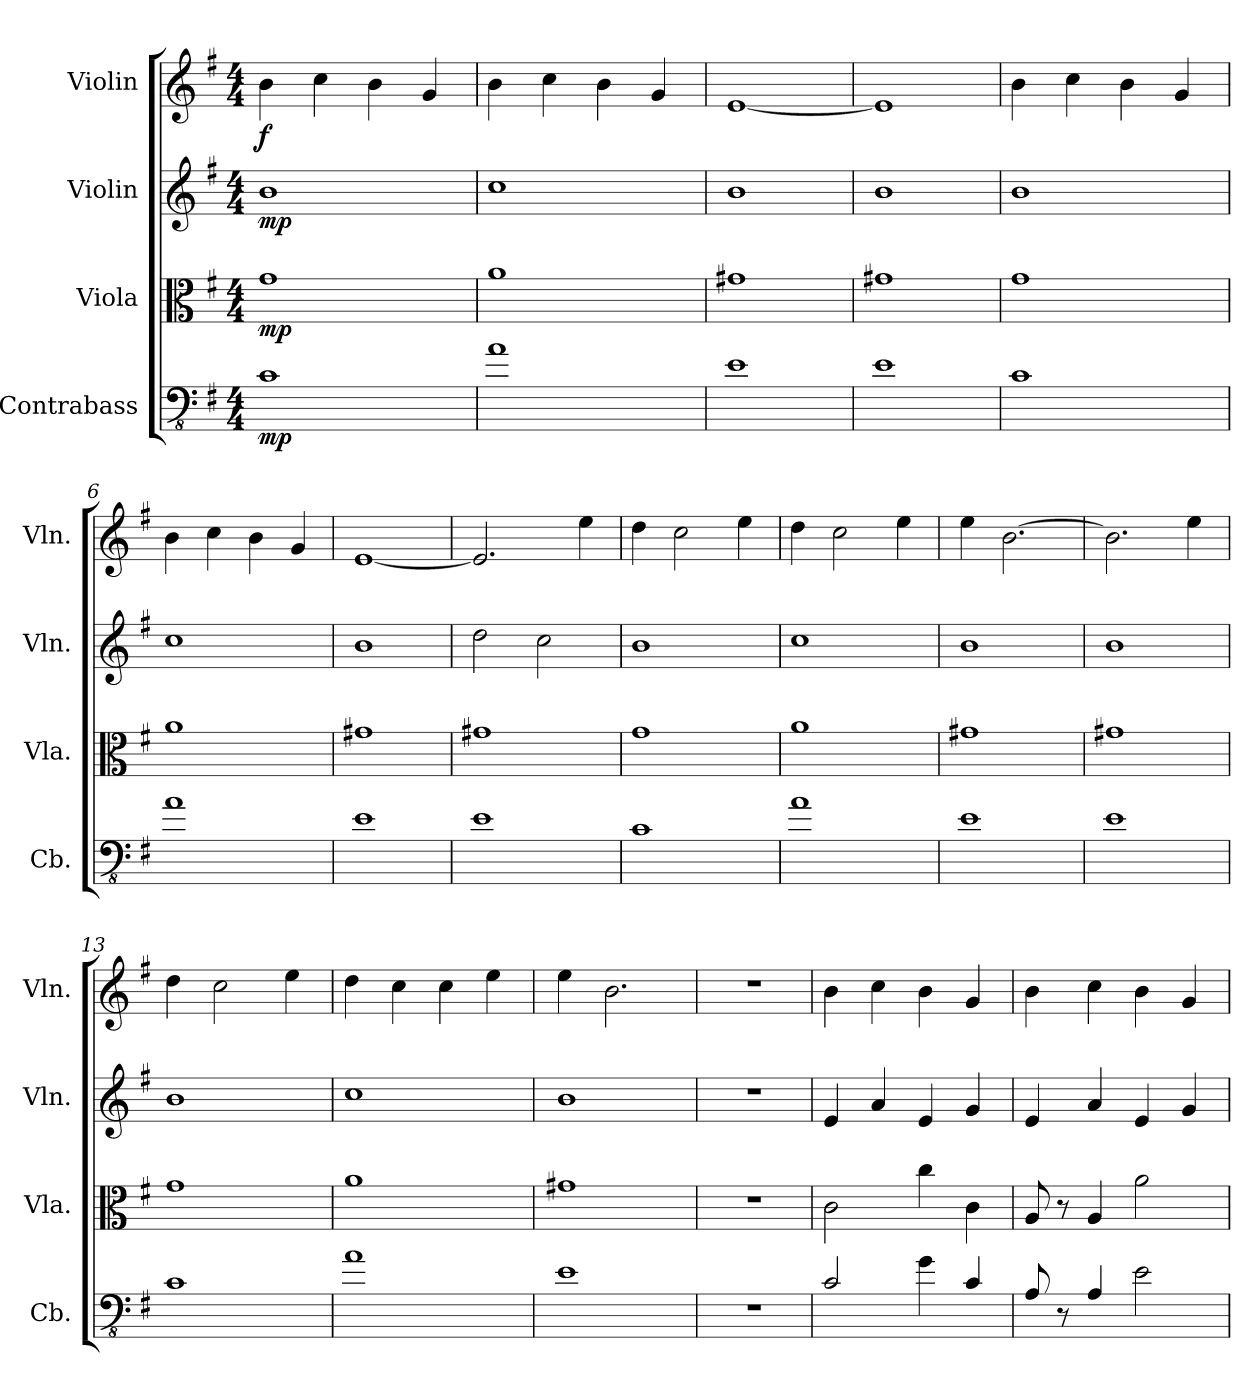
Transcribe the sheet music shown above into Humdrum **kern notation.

**kern	**dynam	**kern	**dynam	**kern	**dynam	**kern	**dynam
*part4	*part4	*part3	*part3	*part2	*part2	*part1	*part1
*staff4	*staff4	*staff3	*staff3	*staff2	*staff2	*staff1	*staff1
*I"Contrabass	*	*I"Viola	*	*I"Violin	*	*I"Violin	*
*I'Cb.	*	*I'Vla.	*	*I'Vln.	*	*I'Vln.	*
*clefFv4	*	*clefC3	*	*clefG2	*	*clefG2	*
*ITrd7c12	*	*	*	*	*	*	*
*k[f#]	*	*k[f#]	*	*k[f#]	*	*k[f#]	*
*M4/4	*	*M4/4	*	*M4/4	*	*M4/4	*
*MM180	*	*MM180	*	*MM180	*	*MM180	*
=1	=1	=1	=1	=1	=1	=1	=1
!	!LO:DY:b	!	!LO:DY:b	!	!LO:DY:b	!	!LO:DY:b
1CC	mp	1g	mp	1b	mp	4b\	f
.	.	.	.	.	.	4cc\	.
.	.	.	.	.	.	4b\	.
.	.	.	.	.	.	4g/	.
=2	=2	=2	=2	=2	=2	=2	=2
1AA	.	1a	.	1cc	.	4b\	.
.	.	.	.	.	.	4cc\	.
.	.	.	.	.	.	4b\	.
.	.	.	.	.	.	4g/	.
=3	=3	=3	=3	=3	=3	=3	=3
1EE	.	1g#X	.	1b	.	[1e	.
=4	=4	=4	=4	=4	=4	=4	=4
1EE	.	1g#X	.	1b	.	1e]	.
=5	=5	=5	=5	=5	=5	=5	=5
1CC	.	1g	.	1b	.	4b\	.
.	.	.	.	.	.	4cc\	.
.	.	.	.	.	.	4b\	.
.	.	.	.	.	.	4g/	.
=6	=6	=6	=6	=6	=6	=6	=6
1AA	.	1a	.	1cc	.	4b\	.
.	.	.	.	.	.	4cc\	.
.	.	.	.	.	.	4b\	.
.	.	.	.	.	.	4g/	.
=7	=7	=7	=7	=7	=7	=7	=7
1EE	.	1g#X	.	1b	.	[1e	.
=8	=8	=8	=8	=8	=8	=8	=8
1EE	.	1g#X	.	2dd\	.	2.e/]	.
.	.	.	.	2cc\	.	.	.
.	.	.	.	.	.	4ee\	.
=9	=9	=9	=9	=9	=9	=9	=9
1CC	.	1g	.	1b	.	4dd\	.
.	.	.	.	.	.	2cc\	.
.	.	.	.	.	.	4ee\	.
=10	=10	=10	=10	=10	=10	=10	=10
1AA	.	1a	.	1cc	.	4dd\	.
.	.	.	.	.	.	2cc\	.
.	.	.	.	.	.	4ee\	.
!!LO:LB:g=z
=11	=11	=11	=11	=11	=11	=11	=11
1EE	.	1g#X	.	1b	.	4ee\	.
.	.	.	.	.	.	[2.b\	.
=12	=12	=12	=12	=12	=12	=12	=12
1EE	.	1g#X	.	1b	.	2.b\]	.
.	.	.	.	.	.	4ee\	.
=13	=13	=13	=13	=13	=13	=13	=13
1CC	.	1g	.	1b	.	4dd\	.
.	.	.	.	.	.	2cc\	.
.	.	.	.	.	.	4ee\	.
=14	=14	=14	=14	=14	=14	=14	=14
1AA	.	1a	.	1cc	.	4dd\	.
.	.	.	.	.	.	4cc\	.
.	.	.	.	.	.	4cc\	.
.	.	.	.	.	.	4ee\	.
=15	=15	=15	=15	=15	=15	=15	=15
1EE	.	1g#X	.	1b	.	4ee\	.
.	.	.	.	.	.	2.b\	.
=16	=16	=16	=16	=16	=16	=16	=16
1r	.	1r	.	1r	.	1r	.
=17	=17	=17	=17	=17	=17	=17	=17
2CC/	.	2c\	.	4e/	.	4b\	.
.	.	.	.	4a/	.	4cc\	.
4GG\	.	4cc\	.	4e/	.	4b\	.
4CC/	.	4c\	.	4g/	.	4g/	.
=18	=18	=18	=18	=18	=18	=18	=18
8AAA/	.	8A/	.	4e/	.	4b\	.
8r	.	8r	.	.	.	.	.
4AAA/	.	4A/	.	4a/	.	4cc\	.
2EE\	.	2a\	.	4e/	.	4b\	.
.	.	.	.	4g/	.	4g/	.
=	=	=	=	=	=	=	=
*-	*-	*-	*-	*-	*-	*-	*-
